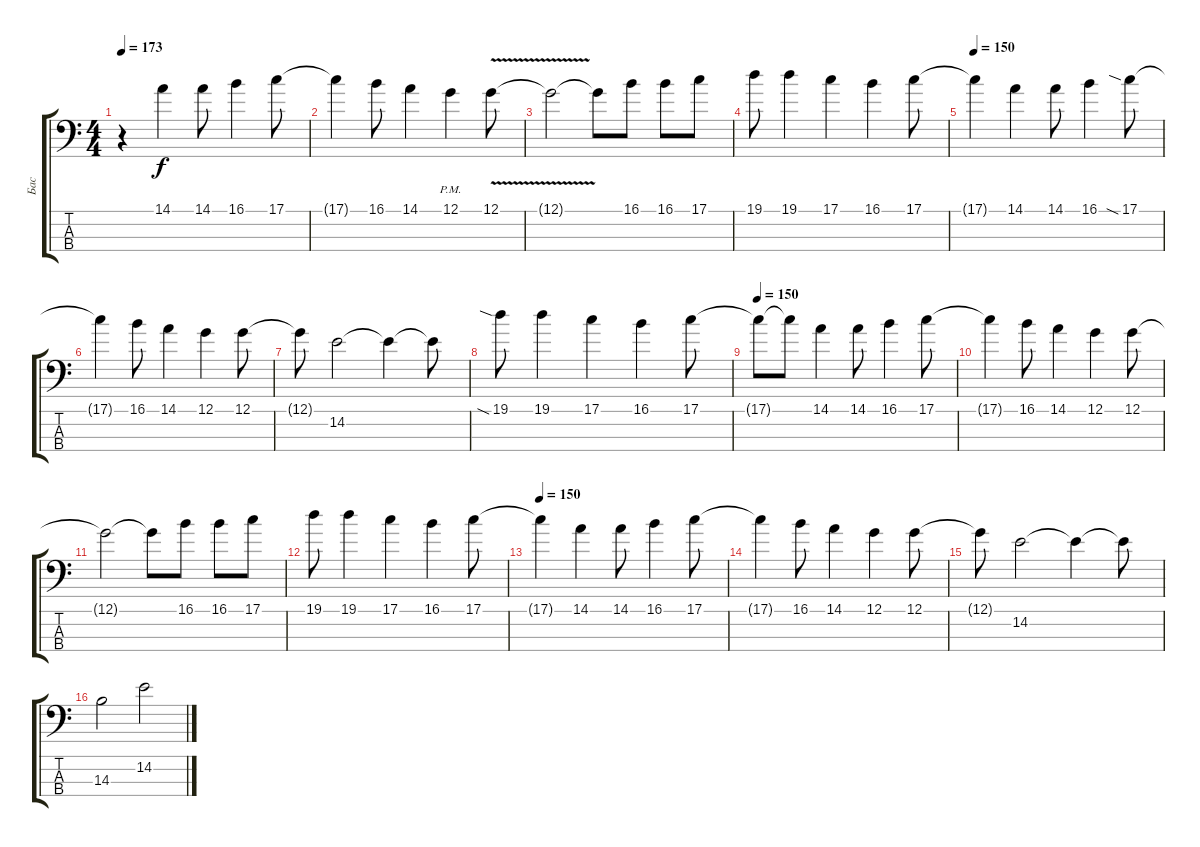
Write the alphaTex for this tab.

\track ("Бас" "Бас") {instrument electricbassfinger}
\staff {score tabs}
\tuning (G2 D2 A1 E1) {hide}
\ts (4 4)
\tempo 173
\tempo 150
\tempo 173
\clef f4
\ks c
r.4{dy f instrument electricbassfinger} 14.1.4 14.1.8 16.1.4 17.1.8 |
17.1{t}.4 16.1.8 14.1.4 12.1{pm}.4 12.1{v}.8 |
12.1{t}.2 12.1{t}.8 16.1.8 16.1.8 17.1.8 |
19.1.8 19.1.4 17.1.4 16.1.4 17.1.8 |
\tempo 150
17.1{t}.4 14.1.4 14.1.8 16.1.4 17.1{sia}.8 |
17.1{t}.4 16.1.8 14.1.4 12.1.4 12.1.8 |
12.1{t}.8 14.2.2 14.2{t}.4 14.2{t}.8 |
19.1{sia}.8 19.1.4 17.1.4 16.1.4 17.1.8 |
\tempo 150
17.1{t}.8 17.1{t}.8 14.1.4 14.1.8 16.1.4 17.1.8 |
17.1{t}.4 16.1.8 14.1.4 12.1.4 12.1.8 |
12.1{t}.2 12.1{t}.8 16.1.8 16.1.8 17.1.8 |
19.1.8 19.1.4 17.1.4 16.1.4 17.1.8 |
\tempo 150
17.1{t}.4 14.1.4 14.1.8 16.1.4 17.1.8 |
17.1{t}.4 16.1.8 14.1.4 12.1.4 12.1.8 |
12.1{t}.8 14.2.2 14.2{t}.4 14.2{t}.8 |
14.3.2 14.2.2
